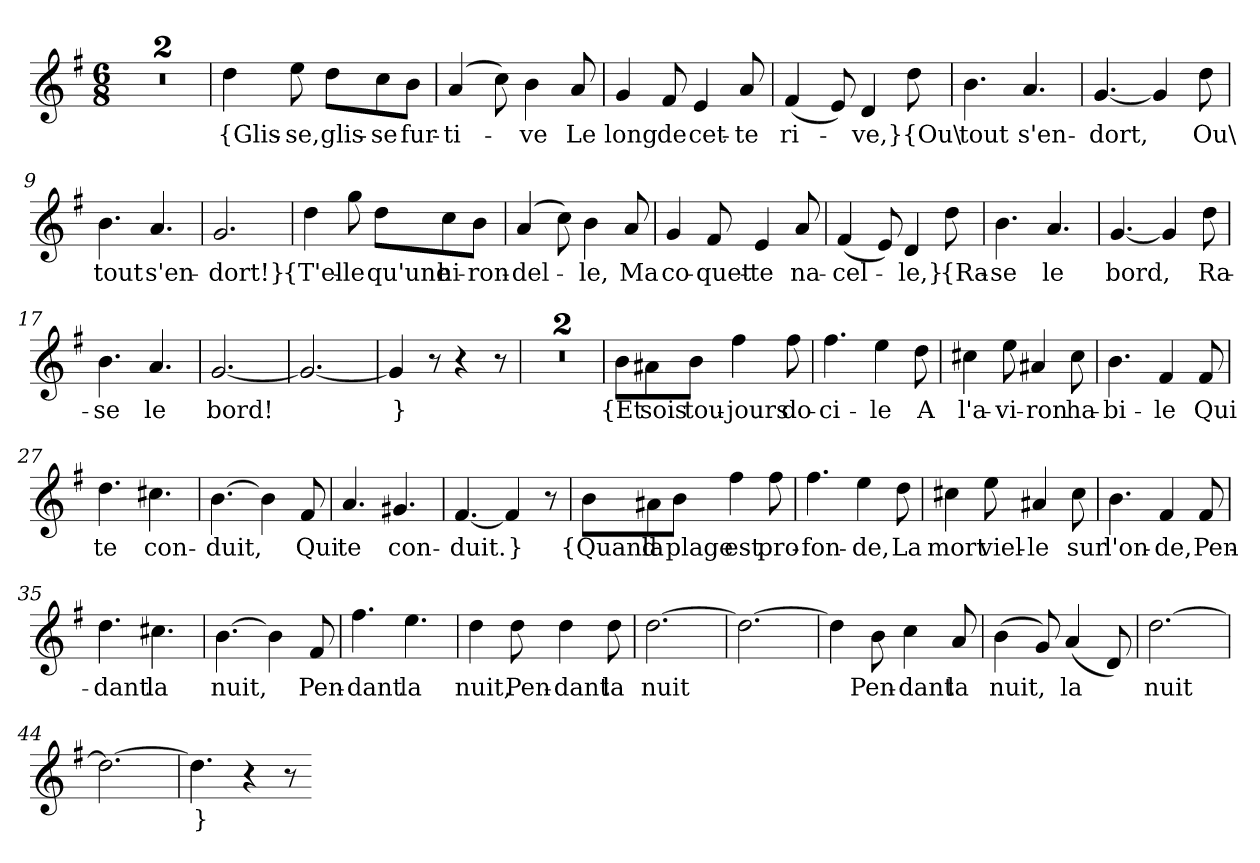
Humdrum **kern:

**kern	**text
*part1	*part1
*staff1	*staff1
*clefG2	*
*k[f#]	*
*M6/8	*
=1	=1
2.r	.
=2	=2
2.r	.
=3	=3
4dd	{Glis-
8ee	-se,
8dd\L	glis-
8cc\	-se
8b\J	fur-
=4	=4
(4a	-ti-
8cc)	.
4b	-ve
8a	Le
=5	=5
4g	long
8f#	de
4e	cet-
8a	-te
=6	=6
(4f#	ri-
8e)	.
4d	-ve,}
8dd	{Ou\
=7	=7
4.b	tout
4.a	s'en-
=8	=8
[4.g	-dort,
4g]	.
8dd	Ou\
=9	=9
4.b	tout
4.a	s'en-
=10	=10
2.g	-dort!}
=11	=11
4dd	{T'el-
8gg	-le
8dd\L	qu'une
8cc\	hi-
8b\J	-ron-
=12	=12
(4a	-del-
8cc)	.
4b	-le,
8a	Ma
=13	=13
4g	co-
8f#	-quet-
4e	-te
8a	na-
=14	=14
(4f#	-cel-
8e)	.
4d	-le,}
8dd	{Ra-
=15	=15
4.b	-se
4.a	le
=16	=16
[4.g	bord,
4g]	.
8dd	Ra-
=17	=17
4.b	-se
4.a	le
=18	=18
[2.g	bord!
=19	=19
2.g_	.
=20	=20
4g]	}
8r	.
4r	.
8r	.
=21	=21
2.r	.
=22	=22
2.r	.
=23	=23
8b\L	{Et
8a#X\	sois
8b\J	tou-
4ff#	-jours
8ff#	do-
=24	=24
4.ff#	-ci-
4ee	-le
8dd	A
=25	=25
4cc#X	l'a-
8ee	-vi-
4a#X	-ron
8cc#	ha-
=26	=26
4.b	-bi-
4f#	-le
8f#	Qui
=27	=27
4.dd	te
4.cc#X	con-
=28	=28
[4.b	-duit,
4b]	.
8f#	Qui
=29	=29
4.a	te
4.g#X	con-
=30	=30
[4.f#	-duit.
4f#]	}
8r	.
=31	=31
8b\L	{Quand
8a#X\	la
8b\J	plage
4ff#	est
8ff#	pro-
=32	=32
4.ff#	-fon-
4ee	-de,
8dd	La
=33	=33
4cc#X	mort
8ee	viel-
4a#X	-le
8cc#	sur
=34	=34
4.b	l'on-
4f#	-de,
8f#	Pen-
=35	=35
4.dd	-dant
4.cc#X	la
=36	=36
[4.b	nuit,
4b]	.
8f#	Pen-
=37	=37
4.ff#	-dant
4.ee	la
=38	=38
4dd	nuit,
8dd	Pen-
4dd	-dant
8dd	la
=39	=39
[2.dd	nuit
=40	=40
2.dd_	.
=41	=41
4dd]	.
8b	Pen-
4cc	-dant
8a	la
=42	=42
(4b	nuit,
8g)	.
(4a	la
8d)	.
=43	=43
[2.dd	nuit
=44	=44
2.dd_	.
=45	=45
4.dd]	}
4r	.
8r	.
=-	=-
*-	*-
